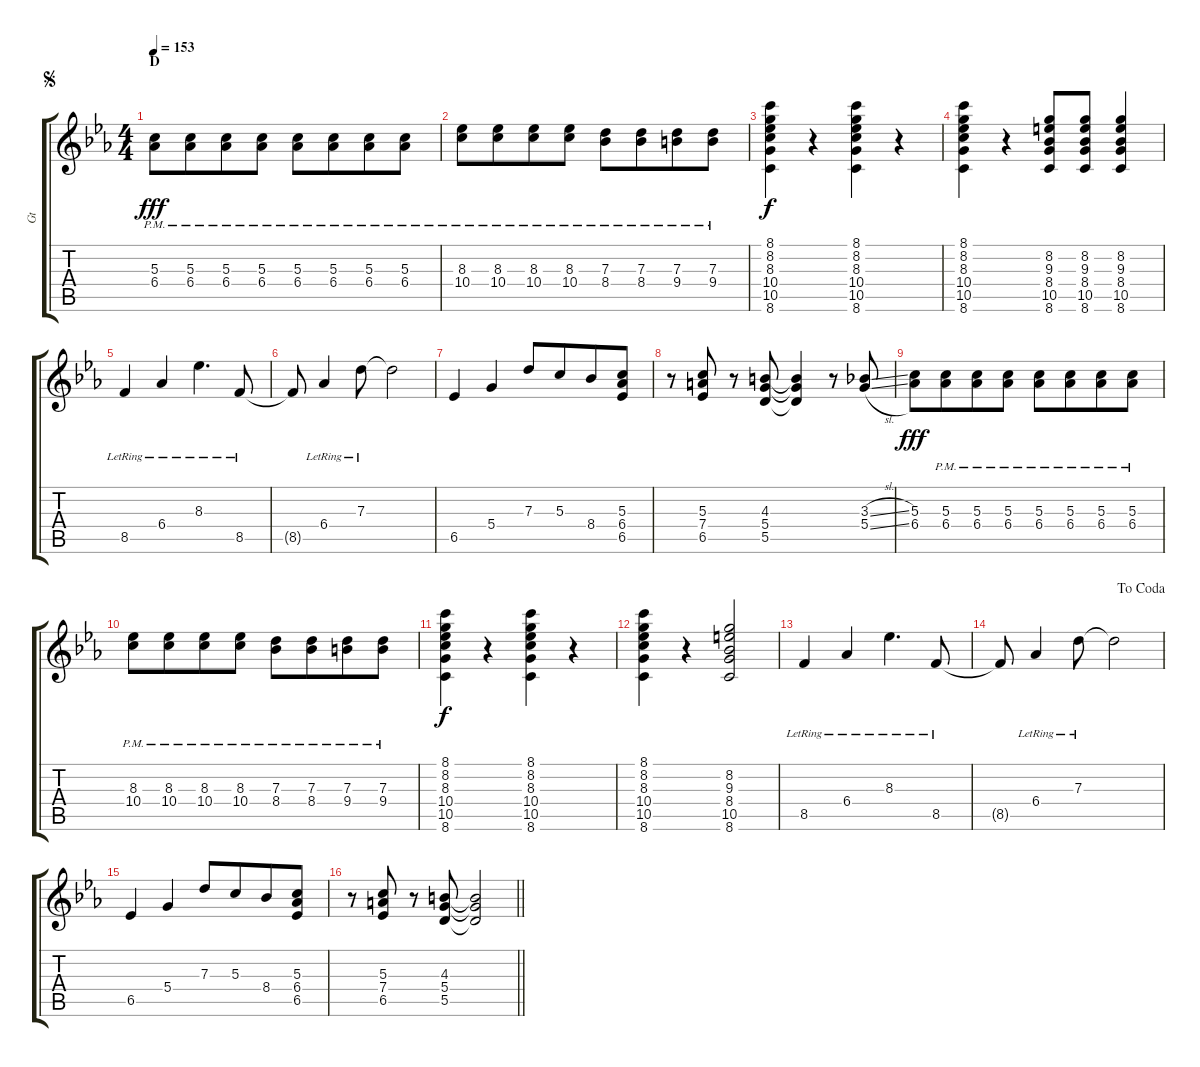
\track ("Gt" "Gt") {instrument electricguitarclean}
\staff {score tabs}
\tuning (E4 B3 G3 D3 A2 E2) {hide}
\ts (4 4)
\section ("" "D")
\jump segno
\tempo 153
\clef g2
\ks cminor
(5.3{pm} 6.4{pm}).8{dy fff} (5.3{pm} 6.4{pm}).8{beam merge} (5.3{pm} 6.4{pm}).8 (5.3{pm} 6.4{pm}).8 (5.3{pm} 6.4{pm}).8 (5.3{pm} 6.4{pm}).8{beam merge} (5.3{pm} 6.4{pm}).8 (5.3{pm} 6.4{pm}).8 |
(8.3{pm} 10.4{pm}).8 (8.3{pm} 10.4{pm}).8{beam merge} (8.3{pm} 10.4{pm}).8 (8.3{pm} 10.4{pm}).8 (7.3{pm} 8.4{pm}).8 (7.3{pm} 8.4{pm}).8{beam merge} (7.3{pm} 9.4{pm}).8 (7.3{pm} 9.4{pm}).8 |
(8.1 8.2 8.3 10.4 10.5 8.6).4{dy f} r.4 (8.1 8.2 8.3 10.4 10.5 8.6).4 r.4 |
(8.1 8.2 8.3 10.4 10.5 8.6).4 r.4 (8.2 9.3 8.4 10.5 8.6).8 (8.2 9.3 8.4 10.5 8.6).8 (8.2 9.3 8.4 10.5 8.6).4 |
8.5{lr}.4 6.4{lr}.4 8.3{lr}.4{d} 8.5{lr}.8 |
8.5{t}.8 6.4{lr}.4 7.3{lr}.8 7.3{t}.2 |
6.5.4 5.4.4 7.3.8 5.3.8{beam merge} 8.4.8 (5.3 6.4 6.5).8 |
r.8 (5.3 7.4 6.5).8 r.8 (4.3 5.4 5.5).8 (4.3{t} 5.4{t} 5.5{t}).4 r.8 (3.3{sl} 5.4{sl}).8 |
(5.3 6.4).8{dy fff} (5.3{pm} 6.4{pm}).8{beam merge} (5.3{pm} 6.4{pm}).8 (5.3{pm} 6.4{pm}).8 (5.3{pm} 6.4{pm}).8 (5.3{pm} 6.4{pm}).8{beam merge} (5.3{pm} 6.4{pm}).8 (5.3{pm} 6.4{pm}).8 |
(8.3{pm} 10.4{pm}).8 (8.3{pm} 10.4{pm}).8{beam merge} (8.3{pm} 10.4{pm}).8 (8.3{pm} 10.4{pm}).8 (7.3{pm} 8.4{pm}).8 (7.3{pm} 8.4{pm}).8{beam merge} (7.3{pm} 9.4{pm}).8 (7.3{pm} 9.4{pm}).8 |
(8.1 8.2 8.3 10.4 10.5 8.6).4{dy f} r.4 (8.1 8.2 8.3 10.4 10.5 8.6).4 r.4 |
(8.1 8.2 8.3 10.4 10.5 8.6).4 r.4 (8.2 9.3 8.4 10.5 8.6).2 |
8.5{lr}.4 6.4{lr}.4 8.3{lr}.4{d} 8.5{lr}.8 |
\jump dacoda
8.5{t}.8 6.4{lr}.4 7.3{lr}.8 7.3{t}.2 |
6.5.4 5.4.4 7.3.8 5.3.8{beam merge} 8.4.8 (5.3 6.4 6.5).8 |
\barLineRight lightlight
r.8 (5.3 7.4 6.5).8 r.8 (4.3 5.4 5.5).8 (4.3{t} 5.4{t} 5.5{t}).2
